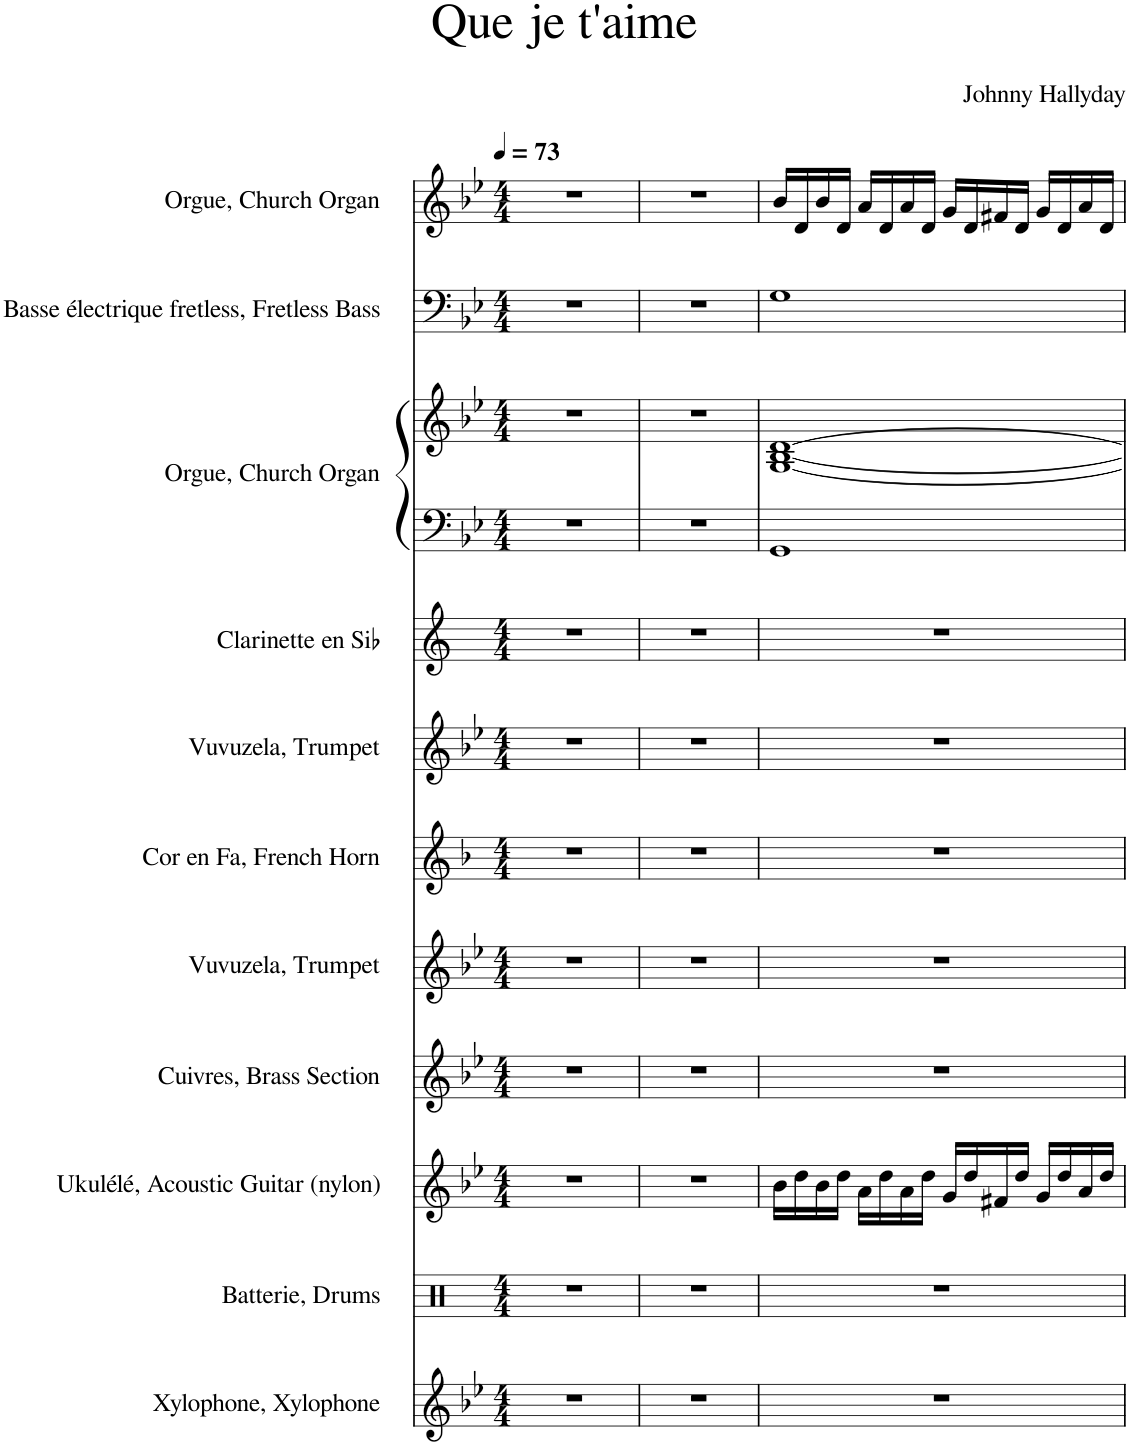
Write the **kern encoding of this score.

**kern	**kern	**kern	**kern	**kern	**kern	**kern	**kern	**kern	**kern	**kern	**kern
*part11	*part10	*part9	*part8	*part7	*part6	*part5	*part4	*part3	*part3	*part2	*part1
*staff12	*staff11	*staff10	*staff9	*staff8	*staff7	*staff6	*staff5	*staff4	*staff3	*staff2	*staff1
*I"Xylophone, Xylophone	*I"Batterie, Drums	*I"Ukulélé, Acoustic Guitar (nylon)	*I"Cuivres, Brass Section	*I"Vuvuzela, Trumpet	*I"Cor en Fa, French Horn	*I"Vuvuzela, Trumpet	*I"Clarinette en Sib	*I"Orgue, Church Organ	*	*I"Basse électrique fretless, Fretless Bass	*I"Orgue, Church Organ
*I'Xyl.	*I'Bat.	*I'Uk.	*I'Cui.	*I'Vuv.	*I'Cor Fa	*I'Vuv.	*I'Clar. Sib	*I'Org.	*	*I'B. él. Frtl.	*I'Org.
*clefG2	*clefX	*clefG2	*clefG2	*clefG2	*clefG2	*clefG2	*clefG2	*clefF4	*clefG2	*clefF4	*clefG2
*Trd-7c-12	*	*	*	*Trd1c2	*Trd4c7	*Trd1c2	*Trd1c2	*	*	*Trd7c12	*
*k[b-e-]	*k[]	*k[b-e-]	*k[b-e-]	*k[b-e-]	*k[b-]	*k[b-e-]	*k[]	*k[b-e-]	*k[b-e-]	*k[b-e-]	*k[b-e-]
*M4/4	*M4/4	*M4/4	*M4/4	*M4/4	*M4/4	*M4/4	*M4/4	*M4/4	*M4/4	*M4/4	*M4/4
*MM73	*MM73	*MM73	*MM73	*MM73	*MM73	*MM73	*MM73	*MM73	*MM73	*MM73	*MM73
=1	=1	=1	=1	=1	=1	=1	=1	=1	=1	=1	=1
1r	1r	1r	1r	1r	1r	1r	1r	1r	1r	1r	1r
=2	=2	=2	=2	=2	=2	=2	=2	=2	=2	=2	=2
1r	1r	1r	1r	1r	1r	1r	1r	1r	1r	1r	1r
=3	=3	=3	=3	=3	=3	=3	=3	=3	=3	=3	=3
1r	1r	16b-\LL	1r	1r	1r	1r	1r	1GG	[1G [1B- [1d	1G	16b-/LL
.	.	16dd\	.	.	.	.	.	.	.	.	16d/
.	.	16b-\	.	.	.	.	.	.	.	.	16b-/
.	.	16dd\JJ	.	.	.	.	.	.	.	.	16d/JJ
.	.	16a\LL	.	.	.	.	.	.	.	.	16a/LL
.	.	16dd\	.	.	.	.	.	.	.	.	16d/
.	.	16a\	.	.	.	.	.	.	.	.	16a/
.	.	16dd\JJ	.	.	.	.	.	.	.	.	16d/JJ
.	.	16g/LL	.	.	.	.	.	.	.	.	16g/LL
.	.	16dd/	.	.	.	.	.	.	.	.	16d/
.	.	16f#X/	.	.	.	.	.	.	.	.	16f#X/
.	.	16dd/JJ	.	.	.	.	.	.	.	.	16d/JJ
.	.	16g/LL	.	.	.	.	.	.	.	.	16g/LL
.	.	16dd/	.	.	.	.	.	.	.	.	16d/
.	.	16a/	.	.	.	.	.	.	.	.	16a/
.	.	16dd/JJ	.	.	.	.	.	.	.	.	16d/JJ
=	=	=	=	=	=	=	=	=	=	=	=
*-	*-	*-	*-	*-	*-	*-	*-	*-	*-	*-	*-
